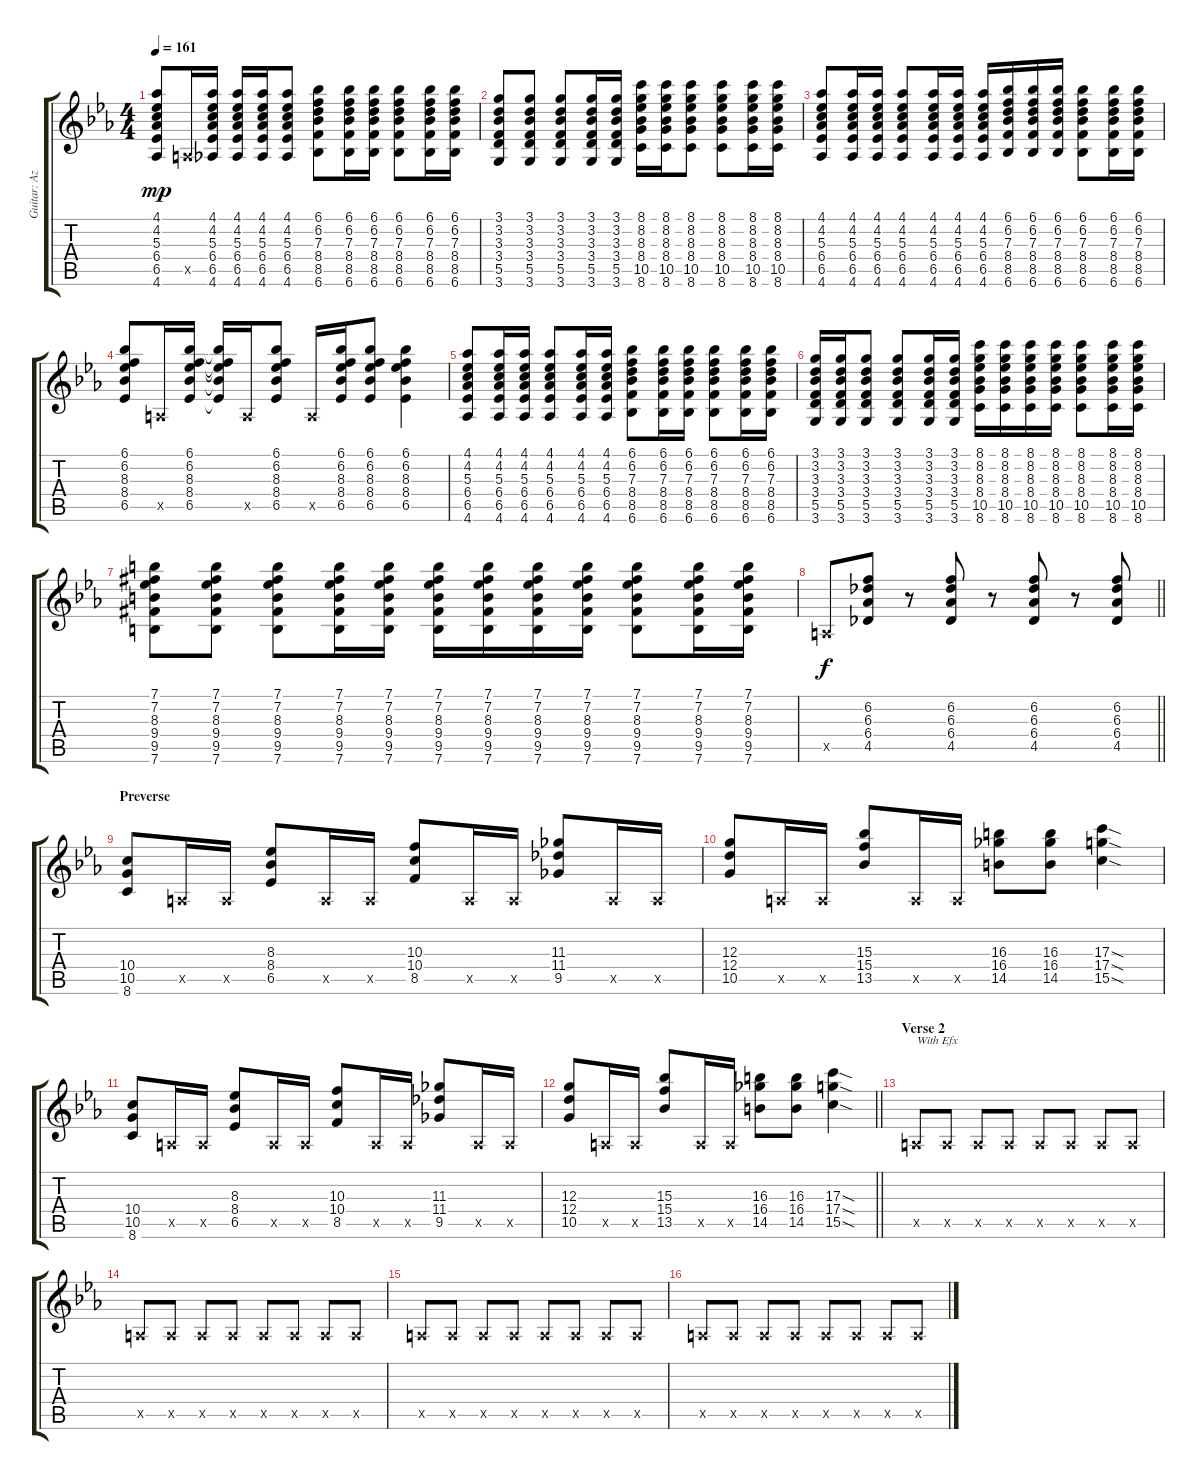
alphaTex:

\track ("Guitar: Azusa Nakano" "Guitar: Az") {instrument distortionguitar}
\staff {score tabs}
\tuning (E4 B3 G3 D3 A2 E2) {hide}
\ts (4 4)
\tempo 161
\clef g2
\ks eb
(4.1 4.2 5.3 6.4 6.5 4.6).8{dy mp} 0.5{x}.16 (4.1 4.2 5.3 6.4 6.5 4.6).16 (4.1 4.2 5.3 6.4 6.5 4.6).16 (4.1 4.2 5.3 6.4 6.5 4.6).16 (4.1 4.2 5.3 6.4 6.5 4.6).8 (6.1 6.2 7.3 8.4 8.5 6.6).8 (6.1 6.2 7.3 8.4 8.5 6.6).16 (6.1 6.2 7.3 8.4 8.5 6.6).16 (6.1 6.2 7.3 8.4 8.5 6.6).8 (6.1 6.2 7.3 8.4 8.5 6.6).16 (6.1 6.2 7.3 8.4 8.5 6.6).16 |
(3.1 3.2 3.3 3.4 5.5 3.6).8 (3.1 3.2 3.3 3.4 5.5 3.6).8 (3.1 3.2 3.3 3.4 5.5 3.6).8 (3.1 3.2 3.3 3.4 5.5 3.6).16 (3.1 3.2 3.3 3.4 5.5 3.6).16 (8.1 8.2 8.3 8.4 10.5 8.6).16 (8.1 8.2 8.3 8.4 10.5 8.6).16 (8.1 8.2 8.3 8.4 10.5 8.6).8 (8.1 8.2 8.3 8.4 10.5 8.6).8 (8.1 8.2 8.3 8.4 10.5 8.6).16 (8.1 8.2 8.3 8.4 10.5 8.6).16 |
(4.1 4.2 5.3 6.4 6.5 4.6).8 (4.1 4.2 5.3 6.4 6.5 4.6).16 (4.1 4.2 5.3 6.4 6.5 4.6).16 (4.1 4.2 5.3 6.4 6.5 4.6).8 (4.1 4.2 5.3 6.4 6.5 4.6).16 (4.1 4.2 5.3 6.4 6.5 4.6).16 (4.1 4.2 5.3 6.4 6.5 4.6).16 (6.1 6.2 7.3 8.4 8.5 6.6).16 (6.1 6.2 7.3 8.4 8.5 6.6).16 (6.1 6.2 7.3 8.4 8.5 6.6).16 (6.1 6.2 7.3 8.4 8.5 6.6).8 (6.1 6.2 7.3 8.4 8.5 6.6).16 (6.1 6.2 7.3 8.4 8.5 6.6).16 |
(6.1 6.2 8.3 8.4 6.5).8 0.5{x}.16 (6.1 6.2 8.3 8.4 6.5).16 (6.1{t} 6.2{t} 8.3{t} 8.4{t} 6.5{t}).16 0.5{x}.16 (6.1 6.2 8.3 8.4 6.5).8 0.5{x}.16 (6.1 6.2 8.3 8.4 6.5).16 (6.1 6.2 8.3 8.4 6.5).8 (6.1 6.2 8.3 8.4 6.5).4 |
(4.1 4.2 5.3 6.4 6.5 4.6).8 (4.1 4.2 5.3 6.4 6.5 4.6).16 (4.1 4.2 5.3 6.4 6.5 4.6).16 (4.1 4.2 5.3 6.4 6.5 4.6).8 (4.1 4.2 5.3 6.4 6.5 4.6).16 (4.1 4.2 5.3 6.4 6.5 4.6).16 (6.1 6.2 7.3 8.4 8.5 6.6).8 (6.1 6.2 7.3 8.4 8.5 6.6).16 (6.1 6.2 7.3 8.4 8.5 6.6).16 (6.1 6.2 7.3 8.4 8.5 6.6).8 (6.1 6.2 7.3 8.4 8.5 6.6).16 (6.1 6.2 7.3 8.4 8.5 6.6).16 |
(3.1 3.2 3.3 3.4 5.5 3.6).16 (3.1 3.2 3.3 3.4 5.5 3.6).16 (3.1 3.2 3.3 3.4 5.5 3.6).8 (3.1 3.2 3.3 3.4 5.5 3.6).8 (3.1 3.2 3.3 3.4 5.5 3.6).16 (3.1 3.2 3.3 3.4 5.5 3.6).16 (8.1 8.2 8.3 8.4 10.5 8.6).16 (8.1 8.2 8.3 8.4 10.5 8.6).16 (8.1 8.2 8.3 8.4 10.5 8.6).16 (8.1 8.2 8.3 8.4 10.5 8.6).16 (8.1 8.2 8.3 8.4 10.5 8.6).8 (8.1 8.2 8.3 8.4 10.5 8.6).16 (8.1 8.2 8.3 8.4 10.5 8.6).16 |
(7.1 7.2{acc #} 8.3 9.4 9.5{acc #} 7.6).8 (7.1 7.2{acc #} 8.3 9.4 9.5{acc #} 7.6).8 (7.1 7.2{acc #} 8.3 9.4 9.5{acc #} 7.6).8 (7.1 7.2{acc #} 8.3 9.4 9.5{acc #} 7.6).16 (7.1 7.2{acc #} 8.3 9.4 9.5{acc #} 7.6).16 (7.1 7.2{acc #} 8.3 9.4 9.5{acc #} 7.6).16 (7.1 7.2{acc #} 8.3 9.4 9.5{acc #} 7.6).16 (7.1 7.2{acc #} 8.3 9.4 9.5{acc #} 7.6).16 (7.1 7.2{acc #} 8.3 9.4 9.5{acc #} 7.6).16 (7.1 7.2{acc #} 8.3 9.4 9.5{acc #} 7.6).8 (7.1 7.2{acc #} 8.3 9.4 9.5{acc #} 7.6).16 (7.1 7.2{acc #} 8.3 9.4 9.5{acc #} 7.6).16 |
\barLineRight lightlight
0.5{x}.8{dy f} (6.2 6.3 6.4 4.5).8 r.8 (6.2 6.3 6.4 4.5).8 r.8 (6.2 6.3 6.4 4.5).8 r.8 (6.2 6.3 6.4 4.5).8 |
\section ("" "Preverse")
(10.4 10.5 8.6).8 0.5{x}.16 0.5{x}.16 (8.3 8.4 6.5).8 0.5{x}.16 0.5{x}.16 (10.3 10.4 8.5).8 0.5{x}.16 0.5{x}.16 (11.3 11.4 9.5).8 0.5{x}.16 0.5{x}.16 |
(12.3 12.4 10.5).8 0.5{x}.16 0.5{x}.16 (15.3 15.4 13.5).8 0.5{x}.16 0.5{x}.16 (16.3 16.4 14.5).8 (16.3 16.4 14.5).8 (17.3{sod} 17.4{sod} 15.5{sod}).4 |
(10.4 10.5 8.6).8 0.5{x}.16 0.5{x}.16 (8.3 8.4 6.5).8 0.5{x}.16 0.5{x}.16 (10.3 10.4 8.5).8 0.5{x}.16 0.5{x}.16 (11.3 11.4 9.5).8 0.5{x}.16 0.5{x}.16 |
\barLineRight lightlight
(12.3 12.4 10.5).8 0.5{x}.16 0.5{x}.16 (15.3 15.4 13.5).8 0.5{x}.16 0.5{x}.16 (16.3 16.4 14.5).8 (16.3 16.4 14.5).8 (17.3{sod} 17.4{sod} 15.5{sod}).4 |
\section ("" "Verse 2")
0.5{x}.8{txt "With Efx"} 0.5{x}.8 0.5{x}.8 0.5{x}.8 0.5{x}.8 0.5{x}.8 0.5{x}.8 0.5{x}.8 |
0.5{x}.8 0.5{x}.8 0.5{x}.8 0.5{x}.8 0.5{x}.8 0.5{x}.8 0.5{x}.8 0.5{x}.8 |
0.5{x}.8 0.5{x}.8 0.5{x}.8 0.5{x}.8 0.5{x}.8 0.5{x}.8 0.5{x}.8 0.5{x}.8 |
0.5{x}.8 0.5{x}.8 0.5{x}.8 0.5{x}.8 0.5{x}.8 0.5{x}.8 0.5{x}.8 0.5{x}.8
